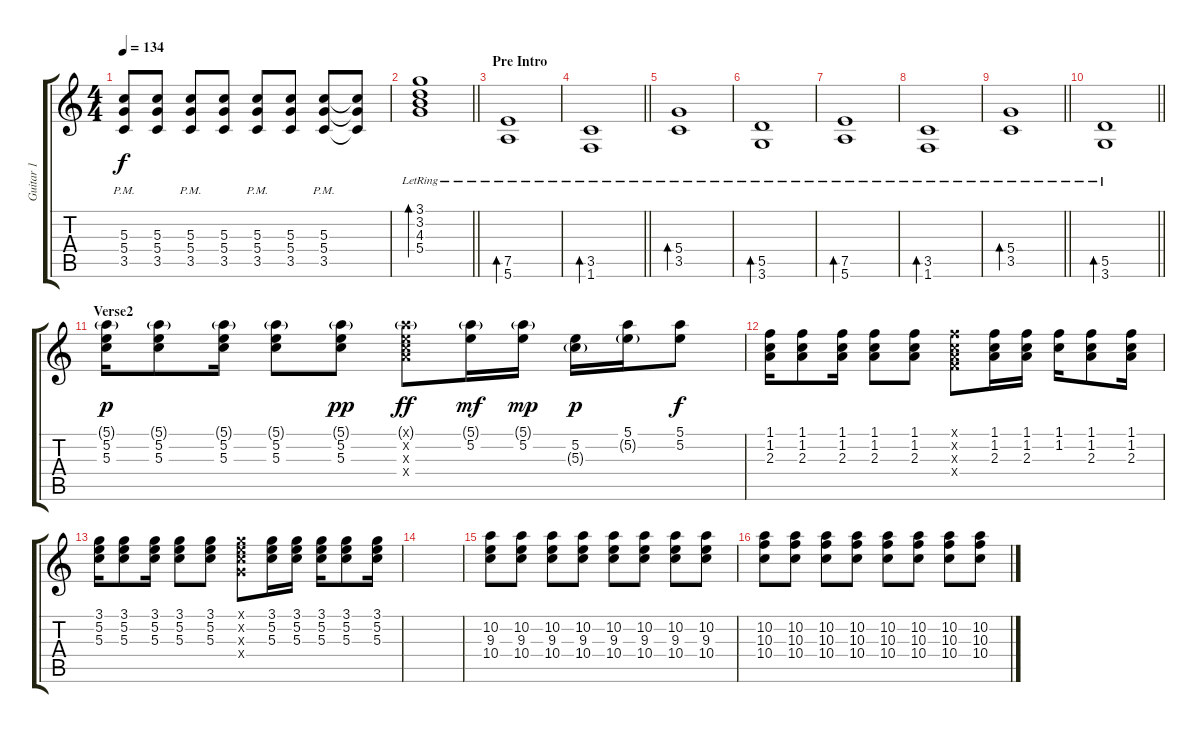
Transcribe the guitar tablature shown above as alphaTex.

\track ("Guitar 1" "Guitar 1") {instrument overdrivenguitar}
\staff {score tabs}
\tuning (E4 B3 G3 D3 A2 E2) {hide}
\ts (4 4)
\tempo 134
\clef g2
\ks c
(5.3 5.4{pm} 3.5).8{dy f} (5.3 5.4 3.5).8 (5.3 5.4{pm} 3.5).8 (5.3 5.4 3.5).8 (5.3 5.4{pm} 3.5).8 (5.3 5.4 3.5).8 (5.3 5.4{pm} 3.5).8 (5.3{t} 5.4{t} 3.5{t}).8 |
\barLineRight lightlight
(3.1 3.2 4.3 5.4{lr}).1{bd 120} |
\section ("" "Pre Intro")
(7.5 5.6{lr}).1{bd 480} |
\barLineRight lightlight
(3.5 1.6{lr}).1{bd 480} |
(5.4 3.5{lr}).1{bd 480} |
(5.5{lr} 3.6).1{bd 480} |
(7.5{lr} 5.6).1{bd 480} |
(3.5 1.6{lr}).1{bd 480} |
\barLineRight lightlight
(5.4{lr} 3.5).1{bd 480} |
\barLineRight lightlight
(5.5{lr} 3.6).1{bd 480} |
\section ("" "Verse2")
(5.1{g} 5.2 5.3).16{dy p} (5.1{g} 5.2 5.3).8 (5.1{g} 5.2 5.3).16 (5.1{g} 5.2 5.3).8 (5.1{g} 5.2 5.3).8{dy pp} (5.1{g x} 5.2{x} 5.3{x} 7.4{x}).8{dy ff} (5.1{g} 5.2).16{dy mf} (5.1{g} 5.2).16{dy mp} (5.2 5.3{g}).16{dy p} (5.1 5.2{g}).16 (5.1 5.2).8{dy f} |
(1.1 1.2 2.3).16 (1.1 1.2 2.3).8 (1.1 1.2 2.3).16 (1.1 1.2 2.3).8 (1.1 1.2 2.3).8 (1.1{x} 1.2{x} 2.3{x} 3.4{x}).8 (1.1 1.2 2.3).16 (1.1 1.2 2.3).16 (1.1 1.2).16 (1.1 1.2 2.3).8 (1.1 1.2 2.3).16 |
(3.1 5.2 5.3).16 (3.1 5.2 5.3).8 (3.1 5.2 5.3).16 (3.1 5.2 5.3).8 (3.1 5.2 5.3).8 (3.1{x} 5.2{x} 5.3{x} 5.4{x}).8 (3.1 5.2 5.3).16 (3.1 5.2 5.3).16 (3.1 5.2 5.3).16 (3.1 5.2 5.3).8 (3.1 5.2 5.3).16 |
|
(10.2 9.3 10.4).8 (10.2 9.3 10.4).8 (10.2 9.3 10.4).8 (10.2 9.3 10.4).8 (10.2 9.3 10.4).8 (10.2 9.3 10.4).8 (10.2 9.3 10.4).8 (10.2 9.3 10.4).8 |
(10.2 10.3 10.4).8 (10.2 10.3 10.4).8 (10.2 10.3 10.4).8 (10.2 10.3 10.4).8 (10.2 10.3 10.4).8 (10.2 10.3 10.4).8 (10.2 10.3 10.4).8 (10.2 10.3 10.4).8
